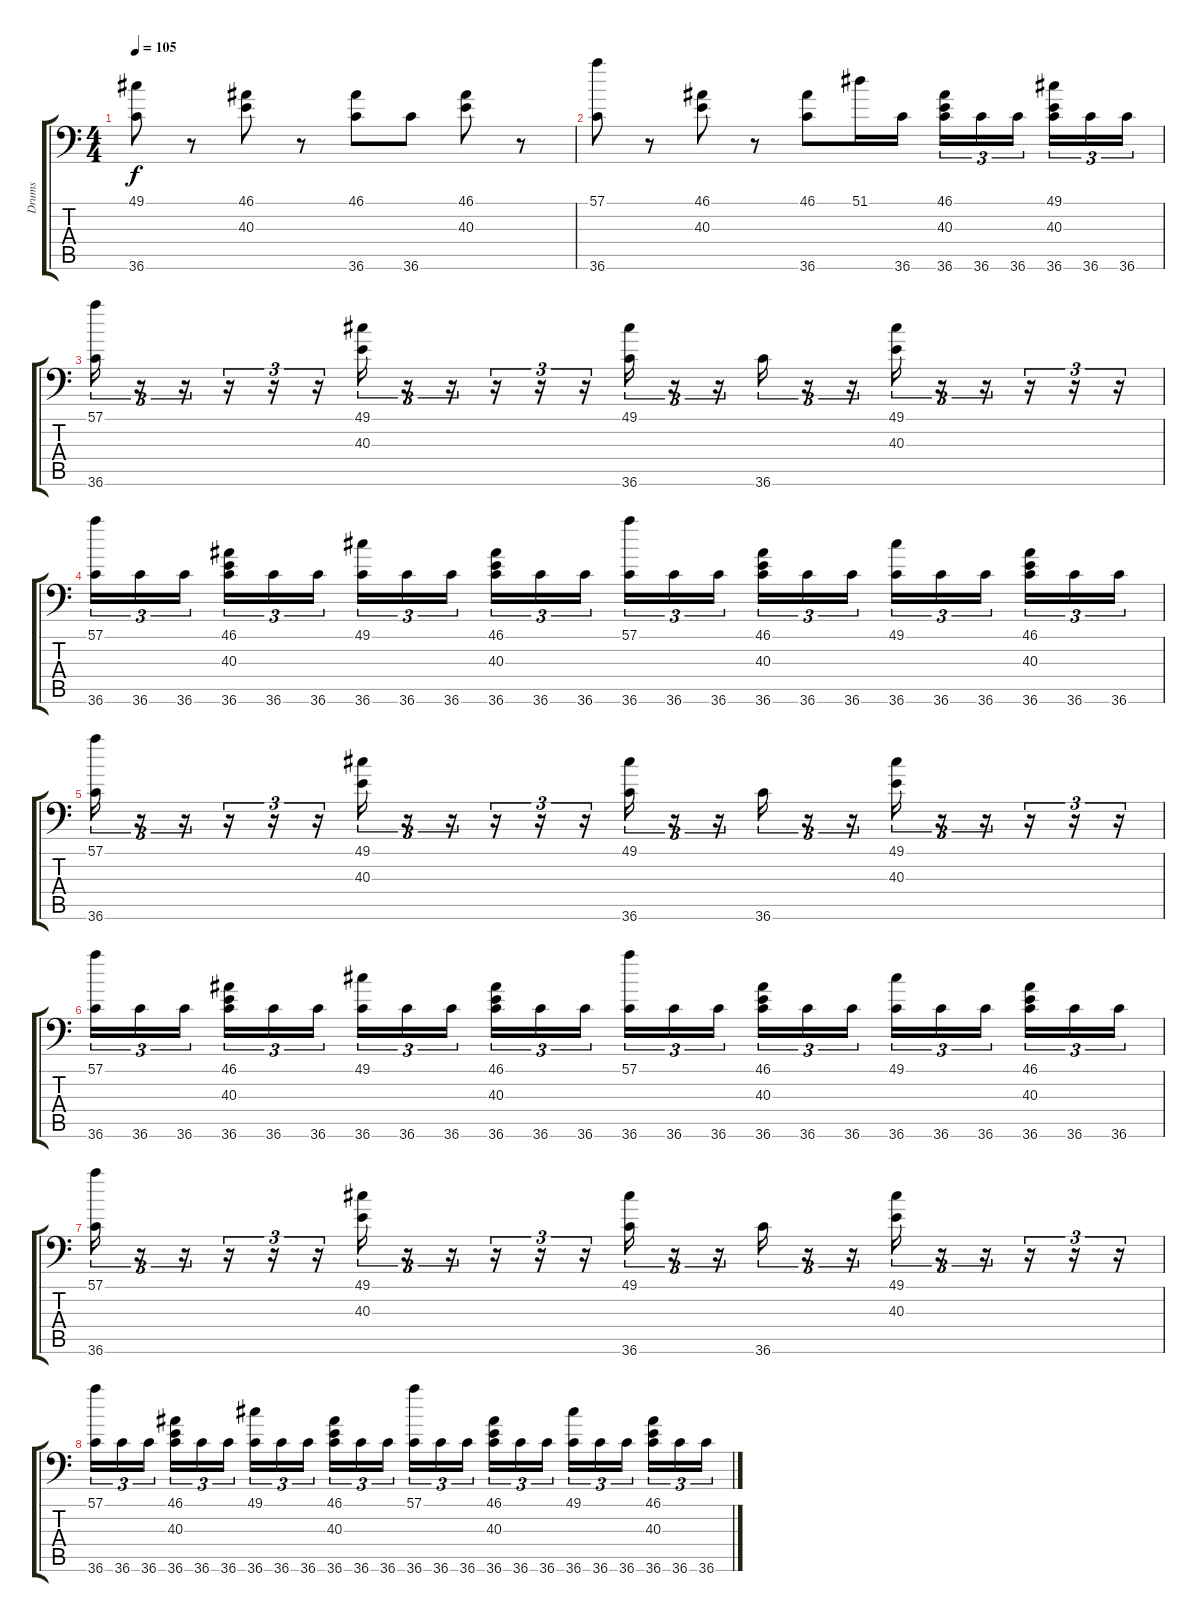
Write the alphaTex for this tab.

\track ("Drums" "Drums") {instrument acousticgrandpiano}
\staff {score tabs}
\tuning (C-1 C-1 C-1 C-1 C-1 C-1) {hide}
\ts (4 4)
\tempo 105
\clef f4
\ks c
(49.1 36.6).8{dy f} r.8 (46.1 40.3).8 r.8 (46.1 36.6).8 36.6.8 (46.1 40.3).8 r.8 |
(57.1 36.6).8 r.8 (46.1 40.3).8 r.8 (46.1 36.6).8 51.1.16 36.6.16 (46.1 40.3 36.6).16{tu (3 2)} 36.6.16{tu (3 2)} 36.6.16{tu (3 2)} (49.1 40.3 36.6).16{tu (3 2)} 36.6.16{tu (3 2)} 36.6.16{tu (3 2)} |
(57.1 36.6).16{tu (3 2)} r.16{tu (3 2)} r.16{tu (3 2)} r.16{tu (3 2)} r.16{tu (3 2)} r.16{tu (3 2)} (49.1 40.3).16{tu (3 2)} r.16{tu (3 2)} r.16{tu (3 2)} r.16{tu (3 2)} r.16{tu (3 2)} r.16{tu (3 2)} (49.1 36.6).16{tu (3 2)} r.16{tu (3 2)} r.16{tu (3 2)} 36.6.16{tu (3 2)} r.16{tu (3 2)} r.16{tu (3 2)} (49.1 40.3).16{tu (3 2)} r.16{tu (3 2)} r.16{tu (3 2)} r.16{tu (3 2)} r.16{tu (3 2)} r.16{tu (3 2)} |
(57.1 36.6).16{tu (3 2)} 36.6.16{tu (3 2)} 36.6.16{tu (3 2)} (46.1 40.3 36.6).16{tu (3 2)} 36.6.16{tu (3 2)} 36.6.16{tu (3 2)} (49.1 36.6).16{tu (3 2)} 36.6.16{tu (3 2)} 36.6.16{tu (3 2)} (46.1 40.3 36.6).16{tu (3 2)} 36.6.16{tu (3 2)} 36.6.16{tu (3 2)} (57.1 36.6).16{tu (3 2)} 36.6.16{tu (3 2)} 36.6.16{tu (3 2)} (46.1 40.3 36.6).16{tu (3 2)} 36.6.16{tu (3 2)} 36.6.16{tu (3 2)} (49.1 36.6).16{tu (3 2)} 36.6.16{tu (3 2)} 36.6.16{tu (3 2)} (46.1 40.3 36.6).16{tu (3 2)} 36.6.16{tu (3 2)} 36.6.16{tu (3 2)} |
(57.1 36.6).16{tu (3 2)} r.16{tu (3 2)} r.16{tu (3 2)} r.16{tu (3 2)} r.16{tu (3 2)} r.16{tu (3 2)} (49.1 40.3).16{tu (3 2)} r.16{tu (3 2)} r.16{tu (3 2)} r.16{tu (3 2)} r.16{tu (3 2)} r.16{tu (3 2)} (49.1 36.6).16{tu (3 2)} r.16{tu (3 2)} r.16{tu (3 2)} 36.6.16{tu (3 2)} r.16{tu (3 2)} r.16{tu (3 2)} (49.1 40.3).16{tu (3 2)} r.16{tu (3 2)} r.16{tu (3 2)} r.16{tu (3 2)} r.16{tu (3 2)} r.16{tu (3 2)} |
(57.1 36.6).16{tu (3 2)} 36.6.16{tu (3 2)} 36.6.16{tu (3 2)} (46.1 40.3 36.6).16{tu (3 2)} 36.6.16{tu (3 2)} 36.6.16{tu (3 2)} (49.1 36.6).16{tu (3 2)} 36.6.16{tu (3 2)} 36.6.16{tu (3 2)} (46.1 40.3 36.6).16{tu (3 2)} 36.6.16{tu (3 2)} 36.6.16{tu (3 2)} (57.1 36.6).16{tu (3 2)} 36.6.16{tu (3 2)} 36.6.16{tu (3 2)} (46.1 40.3 36.6).16{tu (3 2)} 36.6.16{tu (3 2)} 36.6.16{tu (3 2)} (49.1 36.6).16{tu (3 2)} 36.6.16{tu (3 2)} 36.6.16{tu (3 2)} (46.1 40.3 36.6).16{tu (3 2)} 36.6.16{tu (3 2)} 36.6.16{tu (3 2)} |
(57.1 36.6).16{tu (3 2)} r.16{tu (3 2)} r.16{tu (3 2)} r.16{tu (3 2)} r.16{tu (3 2)} r.16{tu (3 2)} (49.1 40.3).16{tu (3 2)} r.16{tu (3 2)} r.16{tu (3 2)} r.16{tu (3 2)} r.16{tu (3 2)} r.16{tu (3 2)} (49.1 36.6).16{tu (3 2)} r.16{tu (3 2)} r.16{tu (3 2)} 36.6.16{tu (3 2)} r.16{tu (3 2)} r.16{tu (3 2)} (49.1 40.3).16{tu (3 2)} r.16{tu (3 2)} r.16{tu (3 2)} r.16{tu (3 2)} r.16{tu (3 2)} r.16{tu (3 2)} |
(57.1 36.6).16{tu (3 2)} 36.6.16{tu (3 2)} 36.6.16{tu (3 2)} (46.1 40.3 36.6).16{tu (3 2)} 36.6.16{tu (3 2)} 36.6.16{tu (3 2)} (49.1 36.6).16{tu (3 2)} 36.6.16{tu (3 2)} 36.6.16{tu (3 2)} (46.1 40.3 36.6).16{tu (3 2)} 36.6.16{tu (3 2)} 36.6.16{tu (3 2)} (57.1 36.6).16{tu (3 2)} 36.6.16{tu (3 2)} 36.6.16{tu (3 2)} (46.1 40.3 36.6).16{tu (3 2)} 36.6.16{tu (3 2)} 36.6.16{tu (3 2)} (49.1 36.6).16{tu (3 2)} 36.6.16{tu (3 2)} 36.6.16{tu (3 2)} (46.1 40.3 36.6).16{tu (3 2)} 36.6.16{tu (3 2)} 36.6.16{tu (3 2)}
